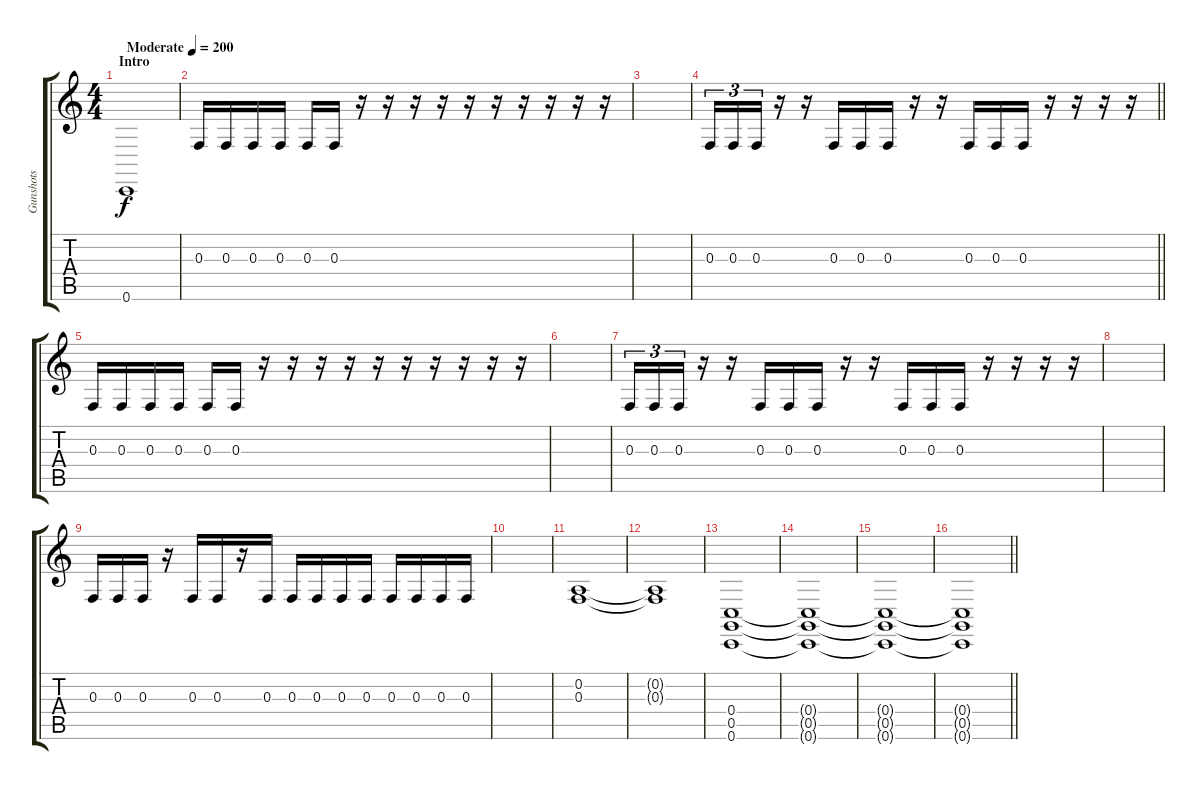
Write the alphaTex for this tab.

\track ("Gunshots" "Gunshots") {instrument gunshot}
\staff {score tabs}
\tuning (D4 A3 F3 C3 G2 C2) {hide}
\ts (4 4)
\section ("" "Intro")
\tempo (200 "Moderate")
\clef g2
\ks c
0.6.1{dy f instrument gunshot} |
0.3.16 0.3.16 0.3.16 0.3.16 0.3.16 0.3.16 r.16 r.16 r.16 r.16 r.16 r.16 r.16 r.16 r.16 r.16 |
|
\barLineRight lightlight
0.3.16{tu (3 2)} 0.3.16{tu (3 2)} 0.3.16{tu (3 2)} r.16 r.16 0.3.16 0.3.16 0.3.16 r.16 r.16 0.3.16 0.3.16 0.3.16 r.16 r.16 r.16 r.16 |
0.3.16 0.3.16 0.3.16 0.3.16 0.3.16 0.3.16 r.16 r.16 r.16 r.16 r.16 r.16 r.16 r.16 r.16 r.16 |
|
0.3.16{tu (3 2)} 0.3.16{tu (3 2)} 0.3.16{tu (3 2)} r.16 r.16 0.3.16 0.3.16 0.3.16 r.16 r.16 0.3.16 0.3.16 0.3.16 r.16 r.16 r.16 r.16 |
|
0.3.16 0.3.16 0.3.16 r.16 0.3.16 0.3.16 r.16 0.3.16 0.3.16 0.3.16 0.3.16 0.3.16 0.3.16 0.3.16 0.3.16 0.3.16 |
|
(0.2 0.3).1 |
(0.2{t} 0.3{t}).1 |
(0.4 0.5 0.6).1 |
(0.4{t} 0.5{t} 0.6{t}).1 |
(0.4{t} 0.5{t} 0.6{t}).1 |
\barLineRight lightlight
(0.4{t} 0.5{t} 0.6{t}).1
